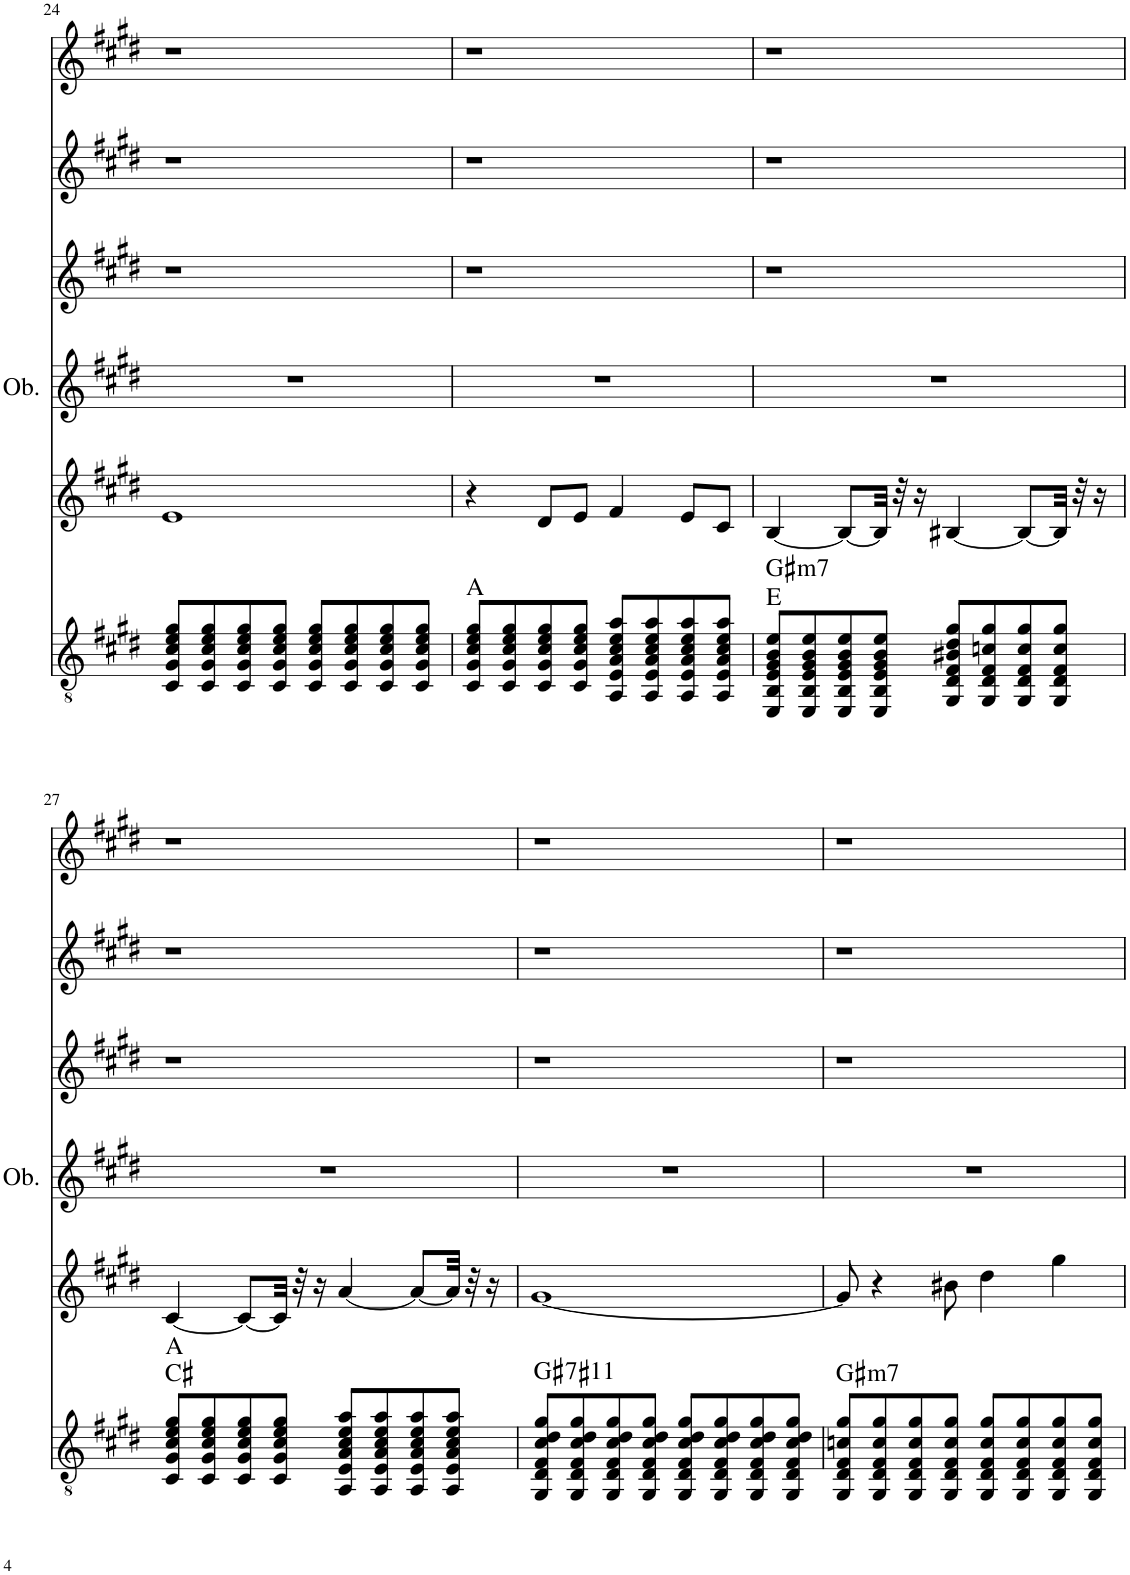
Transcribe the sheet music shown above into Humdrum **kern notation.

**kern	**harte	**kern	**kern	**kern	**kern	**kern
*part6	*part6	*part5	*part4	*part3	*part2	*part1
*staff6	*	*staff5	*staff4	*staff3	*staff2	*staff1
*I"Acoustic Guitar	*	*I"Flute	*I"Oboe	*I"Oboe	*I"Tenor Saxophone	*I"Trombone
*I'Ac Gtr	*	*I'Fl	*I'Ob.	*I'Ob	*I'T Sax	*I'Trb
!!LO:PB:g=z
*clefGv2	*	*clefG2	*clefG2	*clefG2	*clefG2	*clefG2
*	*	*	*	*	*Trd8c14	*
*k[f#c#g#d#]	*	*k[f#c#g#d#]	*k[f#c#g#d#]	*k[f#c#g#d#]	*k[f#c#g#d#]	*k[f#c#g#d#]
*M4/4	*	*M4/4	*M4/4	*M4/4	*M4/4	*M4/4
=24	=24	=24	=24	=24	=24	=24
8C#/ 8G#/ 8c#/ 8e/ 8g#/L	.	1e	1r	1r	1r	1r
8C#/ 8G#/ 8c#/ 8e/ 8g#/	.	.	.	.	.	.
8C#/ 8G#/ 8c#/ 8e/ 8g#/	.	.	.	.	.	.
8C#/ 8G#/ 8c#/ 8e/ 8g#/J	.	.	.	.	.	.
8C#/ 8G#/ 8c#/ 8e/ 8g#/L	.	.	.	.	.	.
8C#/ 8G#/ 8c#/ 8e/ 8g#/	.	.	.	.	.	.
8C#/ 8G#/ 8c#/ 8e/ 8g#/	.	.	.	.	.	.
8C#/ 8G#/ 8c#/ 8e/ 8g#/J	.	.	.	.	.	.
=25	=25	=25	=25	=25	=25	=25
8C#/ 8G#/ 8c#/ 8e/ 8g#/L	A:maj	4r	1r	1r	1r	1r
8C#/ 8G#/ 8c#/ 8e/ 8g#/	.	.	.	.	.	.
8C#/ 8G#/ 8c#/ 8e/ 8g#/	.	8d#/L	.	.	.	.
8C#/ 8G#/ 8c#/ 8e/ 8g#/J	.	8e/J	.	.	.	.
8AA/ 8E/ 8A/ 8c#/ 8e/ 8a/L	.	4f#/	.	.	.	.
8AA/ 8E/ 8A/ 8c#/ 8e/ 8a/	.	.	.	.	.	.
8AA/ 8E/ 8A/ 8c#/ 8e/ 8a/	.	8e/L	.	.	.	.
8AA/ 8E/ 8A/ 8c#/ 8e/ 8a/J	.	8c#/J	.	.	.	.
=26	=26	=26	=26	=26	=26	=26
!	!LO:H:n=2:kt=m7	!	!	!	!	!
8EE/ 8BB/ 8E/ 8G#/ 8B/ 8e/L	E:maj G#:min7	[4B/	1r	1r	1r	1r
8EE/ 8BB/ 8E/ 8G#/ 8B/ 8e/	.	.	.	.	.	.
8EE/ 8BB/ 8E/ 8G#/ 8B/ 8e/	.	8B/L_	.	.	.	.
8EE/ 8BB/ 8E/ 8G#/ 8B/ 8e/J	.	32B/Jkk]	.	.	.	.
.	.	32r	.	.	.	.
.	.	16r	.	.	.	.
8GG#/ 8D#/ 8F#/ 8B#X/ 8d#/ 8g#/L	.	[4B#X/	.	.	.	.
8GG#/ 8D#/ 8F#/ 8cn/ 8g#/	.	.	.	.	.	.
8GG#/ 8D#/ 8F#/ 8c/ 8g#/	.	8B#/L_	.	.	.	.
8GG#/ 8D#/ 8F#/ 8c/ 8g#/J	.	32B#/Jkk]	.	.	.	.
.	.	32r	.	.	.	.
.	.	16r	.	.	.	.
!!LO:LB:g=z
=27	=27	=27	=27	=27	=27	=27
8C#/ 8G#/ 8c#/ 8e/ 8g#/L	C#:maj A:maj	[4c#/	1r	1r	1r	1r
8C#/ 8G#/ 8c#/ 8e/ 8g#/	.	.	.	.	.	.
8C#/ 8G#/ 8c#/ 8e/ 8g#/	.	8c#/L_	.	.	.	.
8C#/ 8G#/ 8c#/ 8e/ 8g#/J	.	32c#/Jkk]	.	.	.	.
.	.	32r	.	.	.	.
.	.	16r	.	.	.	.
8AA/ 8E/ 8A/ 8c#/ 8e/ 8a/L	.	[4a/	.	.	.	.
8AA/ 8E/ 8A/ 8c#/ 8e/ 8a/	.	.	.	.	.	.
8AA/ 8E/ 8A/ 8c#/ 8e/ 8a/	.	8a/L_	.	.	.	.
8AA/ 8E/ 8A/ 8c#/ 8e/ 8a/J	.	32a/Jkk]	.	.	.	.
.	.	32r	.	.	.	.
.	.	16r	.	.	.	.
=28	=28	=28	=28	=28	=28	=28
!	!LO:H:kt=7	!	!	!	!	!
8GG#/ 8D#/ 8F#/ 8c#/ 8d#/ 8g#/L	G#:7(#11)	[1g#	1r	1r	1r	1r
8GG#/ 8D#/ 8F#/ 8c#/ 8d#/ 8g#/	.	.	.	.	.	.
8GG#/ 8D#/ 8F#/ 8c#/ 8d#/ 8g#/	.	.	.	.	.	.
8GG#/ 8D#/ 8F#/ 8c#/ 8d#/ 8g#/J	.	.	.	.	.	.
8GG#/ 8D#/ 8F#/ 8c#/ 8d#/ 8g#/L	.	.	.	.	.	.
8GG#/ 8D#/ 8F#/ 8c#/ 8d#/ 8g#/	.	.	.	.	.	.
8GG#/ 8D#/ 8F#/ 8c#/ 8d#/ 8g#/	.	.	.	.	.	.
8GG#/ 8D#/ 8F#/ 8c#/ 8d#/ 8g#/J	.	.	.	.	.	.
=29	=29	=29	=29	=29	=29	=29
!	!LO:H:kt=m7	!	!	!	!	!
8GG#/ 8D#/ 8F#/ 8cn/ 8g#/L	G#:min7	8g#/]	1r	1r	1r	1r
8GG#/ 8D#/ 8F#/ 8c/ 8g#/	.	4r	.	.	.	.
8GG#/ 8D#/ 8F#/ 8c/ 8g#/	.	.	.	.	.	.
8GG#/ 8D#/ 8F#/ 8c/ 8g#/J	.	8b#X\	.	.	.	.
8GG#/ 8D#/ 8F#/ 8c/ 8g#/L	.	4dd#\	.	.	.	.
8GG#/ 8D#/ 8F#/ 8c/ 8g#/	.	.	.	.	.	.
8GG#/ 8D#/ 8F#/ 8c/ 8g#/	.	4gg#\	.	.	.	.
8GG#/ 8D#/ 8F#/ 8c/ 8g#/J	.	.	.	.	.	.
=	=	=	=	=	=	=
*-	*-	*-	*-	*-	*-	*-
